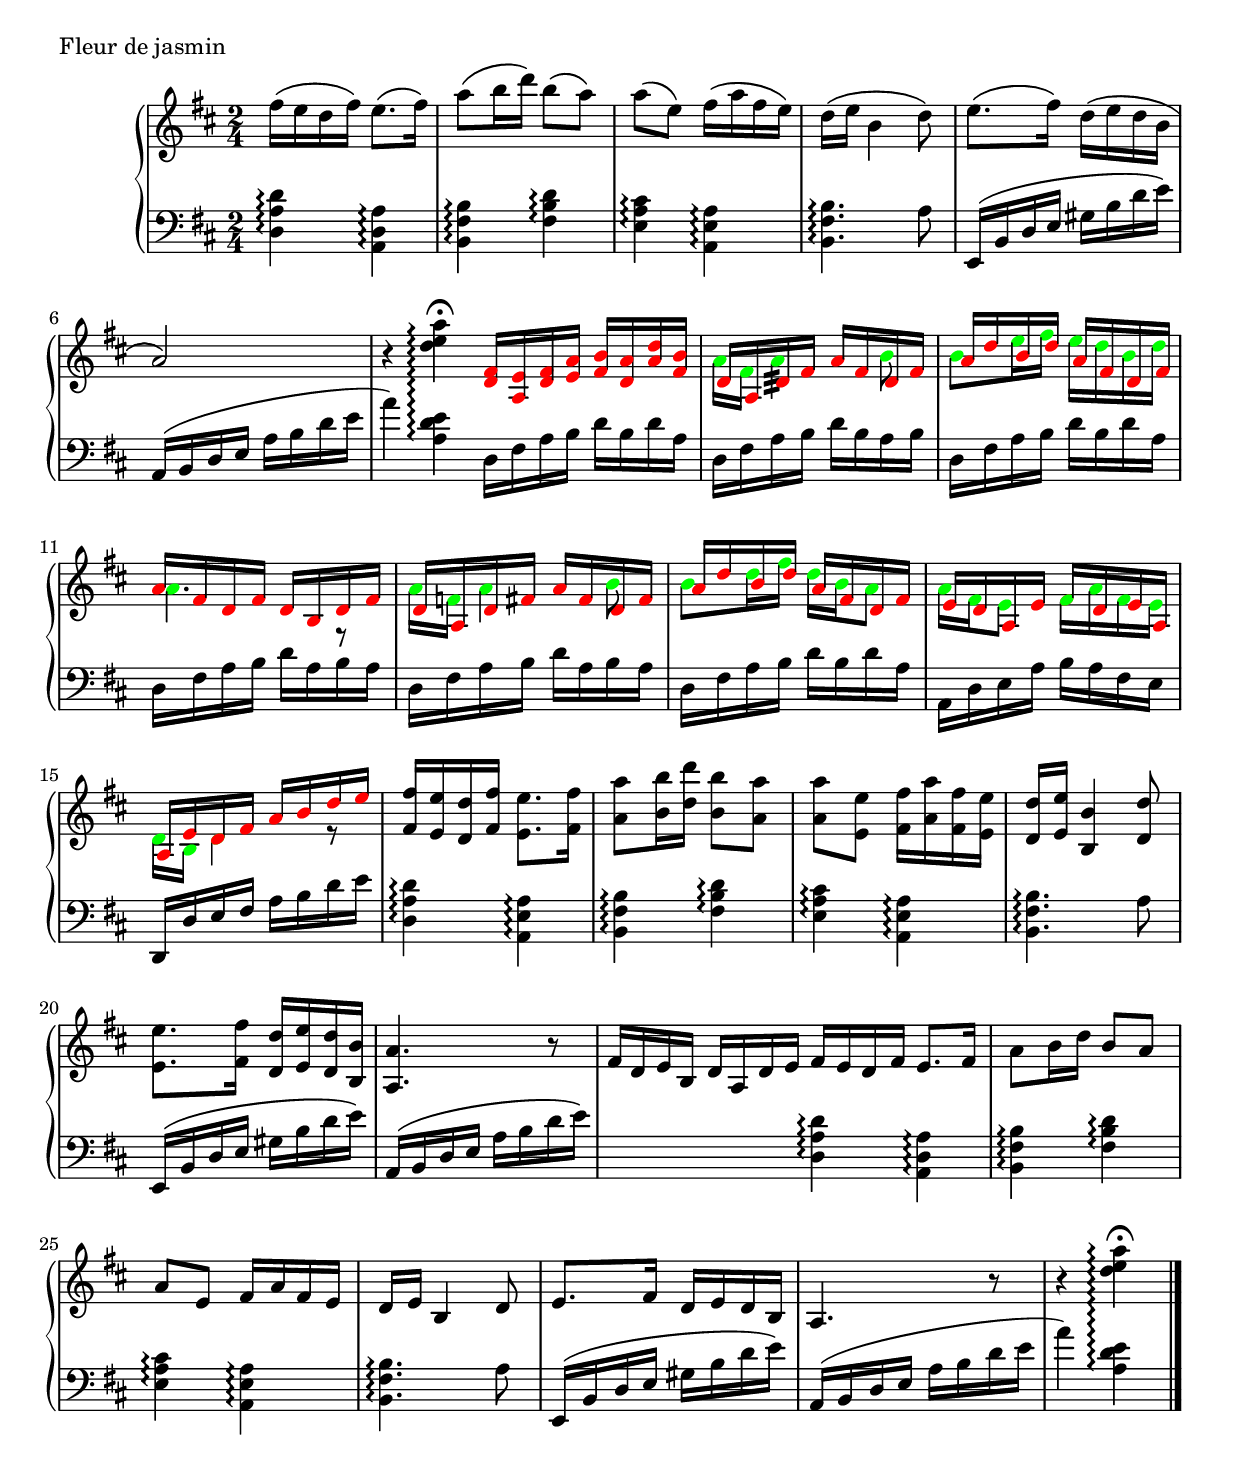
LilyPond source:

% http://www.amazon.com/Preludes-Books-1-2-Debussy/dp/B000002RZU/ref=lh_di_t
\version "2.14.2"
\include "italiano.ly"

% Penser à rajouter :
%	→ des vérifications d'octave pour contrôler la hauteur absolue de la note : do=''.
%	→ des vérifications de mesure : time 4/4 do4 re mi fa | sol la si do.

#(set-global-staff-size 20)

mBreak = {
%	\break
}

noir = {
%	\override NoteHead #'color = #black
}

global = {
	\key re \major
}

hautUn = \relative do' { \override NoteHead #'color = #red \noir
	\clef treble
		
	<re fad>16 <la mi'> <re fad> <mi la> <fad si> <re la'> <la' re> <fad si>
	re la re fad la fad re fad
	la re si re la fad re fad
	la fad re fad re si re fad						\mBreak
	re la re fad la fad re fad
	la re si re la fad re fad
	mi re la mi' fad re mi la,
	la mi' re fad la si re mi
}

hautDeux = \relative do' { \override NoteHead #'color = #green \noir

	s2
	la'16 fad la4:32 si8
	si mi16 fad mi re si re la4. r8
	la16 fa la4 si8
	si8 re16 fad re si la8
	la16 fad mi8 fad16 la fad mi re si re4 r8
}

upper = \relative do' {
	\clef treble
	fad'16\( mi re fad\) mi8.\( fad16\)
	la8\( si16 re\) si8\( la\)
	la\( mi\) fad16\( la fad mi\)
	re\( mi si4 re8\)
	mi8.\( fad16\) re16\( mi re si					\mBreak
	la2\)
	r4 <re mi la>\arpeggio\fermata
	<< {
		\hautUn
	} \\ {
		\hautDeux
	} >>
	<fad, fad'>16 <mi mi'> <re re'> <fad fad'> < mi mi'>8. <fad fad'>16 <la la'>8 <si si'>16 <re re'> <si si'>8 <la la'>8
	<la la'>8 <mi mi'> <fad fad'>16 <la la'> <fad fad'> <mi mi'>
	<re re'> <mi mi'> <si si'>4 <re re'>8
	<mi mi'>8. <fad fad'>16
	<re re'> <mi mi'> <re re'> <si si'>
	<la la'>4. r8
	fad'16 re mi si re la re mi % s2
	fad16 mi re fad mi8. fad16
	la8 si16 re si8 la
	la mi fad16 la fad mi
	re mi si4 re8
	mi8. fad16 re mi re si
	la4. r8
	
	r4 <re' mi la>\fermata\arpeggio
}

lower = \relative do {
	\clef bass
	<re la' re>4\arpeggio <la re la'>\arpeggio
	<si fad' si>\arpeggio <fad' si re>\arpeggio
	<mi la dod>\arpeggio <la, mi' la>\arpeggio
	<si fad' si>4. \arpeggio la'8
	mi,16\( si' re mi sold si re mi\)				\mBreak
	la,,\( si re mi la si re mi
	la4\) <la, re mi>\arpeggio
	
	re,16 fad la si re si re la
	re, fad la si re si la si
	re, fad la si re si re la
	re, fad la si re la si la						\mBreak
	re, fad la si re la si la
	re, fad la si re si re la
	la, re mi la si la fad mi
	re, re' mi fad la si re mi
	<re, la' re>4\arpeggio <la mi' la>\arpeggio
	<si fad' si>\arpeggio <fad' si re>\arpeggio		\mBreak
	<mi la dod>\arpeggio <la, mi' la>\arpeggio
	<si fad' si>4.\arpeggio la'8
	mi,16\( si' re mi sold si re mi\)
	la,,\( si re mi la si re mi\)
	s2												\mBreak
	
	<re, la' re>4\arpeggio <la re la'>\arpeggio
	<si fad' si>\arpeggio <fad' si re>\arpeggio
	<mi la dod>\arpeggio <la, mi' la>\arpeggio
	<si fad' si>4. \arpeggio la'8
	mi,16\( si' re mi sold si re mi\)
	la,,\( si re mi la si re mi la4\) <la, re mi>\arpeggio
}

dynamics = {
	\time 2/4
	s2 s2 s2 s2 s2 s2 s2 \bar "|:"
	s2 s2 s2 s2 s2 s2 s2 s2 s2 s2 s2 s2 s2 s2 s2 \bar ":|"
	s2 s2 s2 s2 s2 s2 s2 \bar "|."
}

pedal = {
	%s2\sustainOn s4\sustainOff
}

\book{
	\header {
%		dedication = "dedicated to me"
%		title = \markup \center-column { "Title first line" "Title second line, longer" }
%		subtitle = "the subtitle,"
%		subsubtitle = #(string-append "subsubtitle LilyPond version " (lilypond-version))
%		poet = "Poet"
%		composer =  \markup \center-column { "composer" \small "(1847-1973)" }
%		texttranslator = "Text Translator"
%		meter = \markup { \teeny "m" \tiny "e" \normalsize "t" \large "e" \huge "r" }
%		arranger = \markup { \fontsize #8.5 "a" \fontsize #2.5 "r" \fontsize #-2.5 "r" \fontsize #-5.3 "a" \fontsize #7.5 "nger" }
%		instrument = \markup \bold \italic "piano"
%		piece = "Piece"
%		tagline = "" % Music engraving by LilyPond 2.14.2—www.lilypond.org
	}
  
	\score {
		\new PianoStaff = "PianoStaff_pf" {
			\set PianoStaff.connectArpeggios = ##t
			<<
				\new Staff = "up" << \global \upper >>
				\new Dynamics = "Dynamics_pf" \dynamics
				\new Staff = "down" << \global \lower >>
%				\new Dynamics = "pedal" \pedal
			>>
		}

		\header {
			piece = "Fleur de jasmin"
%			opus = "opus1"
	    }
	    
		\layout {
			\context {
		    	\Score
%				\remove "Bar_number_engraver"
			}
%			make-footer=##t
%			ragged-last=##t
		}
	}
}